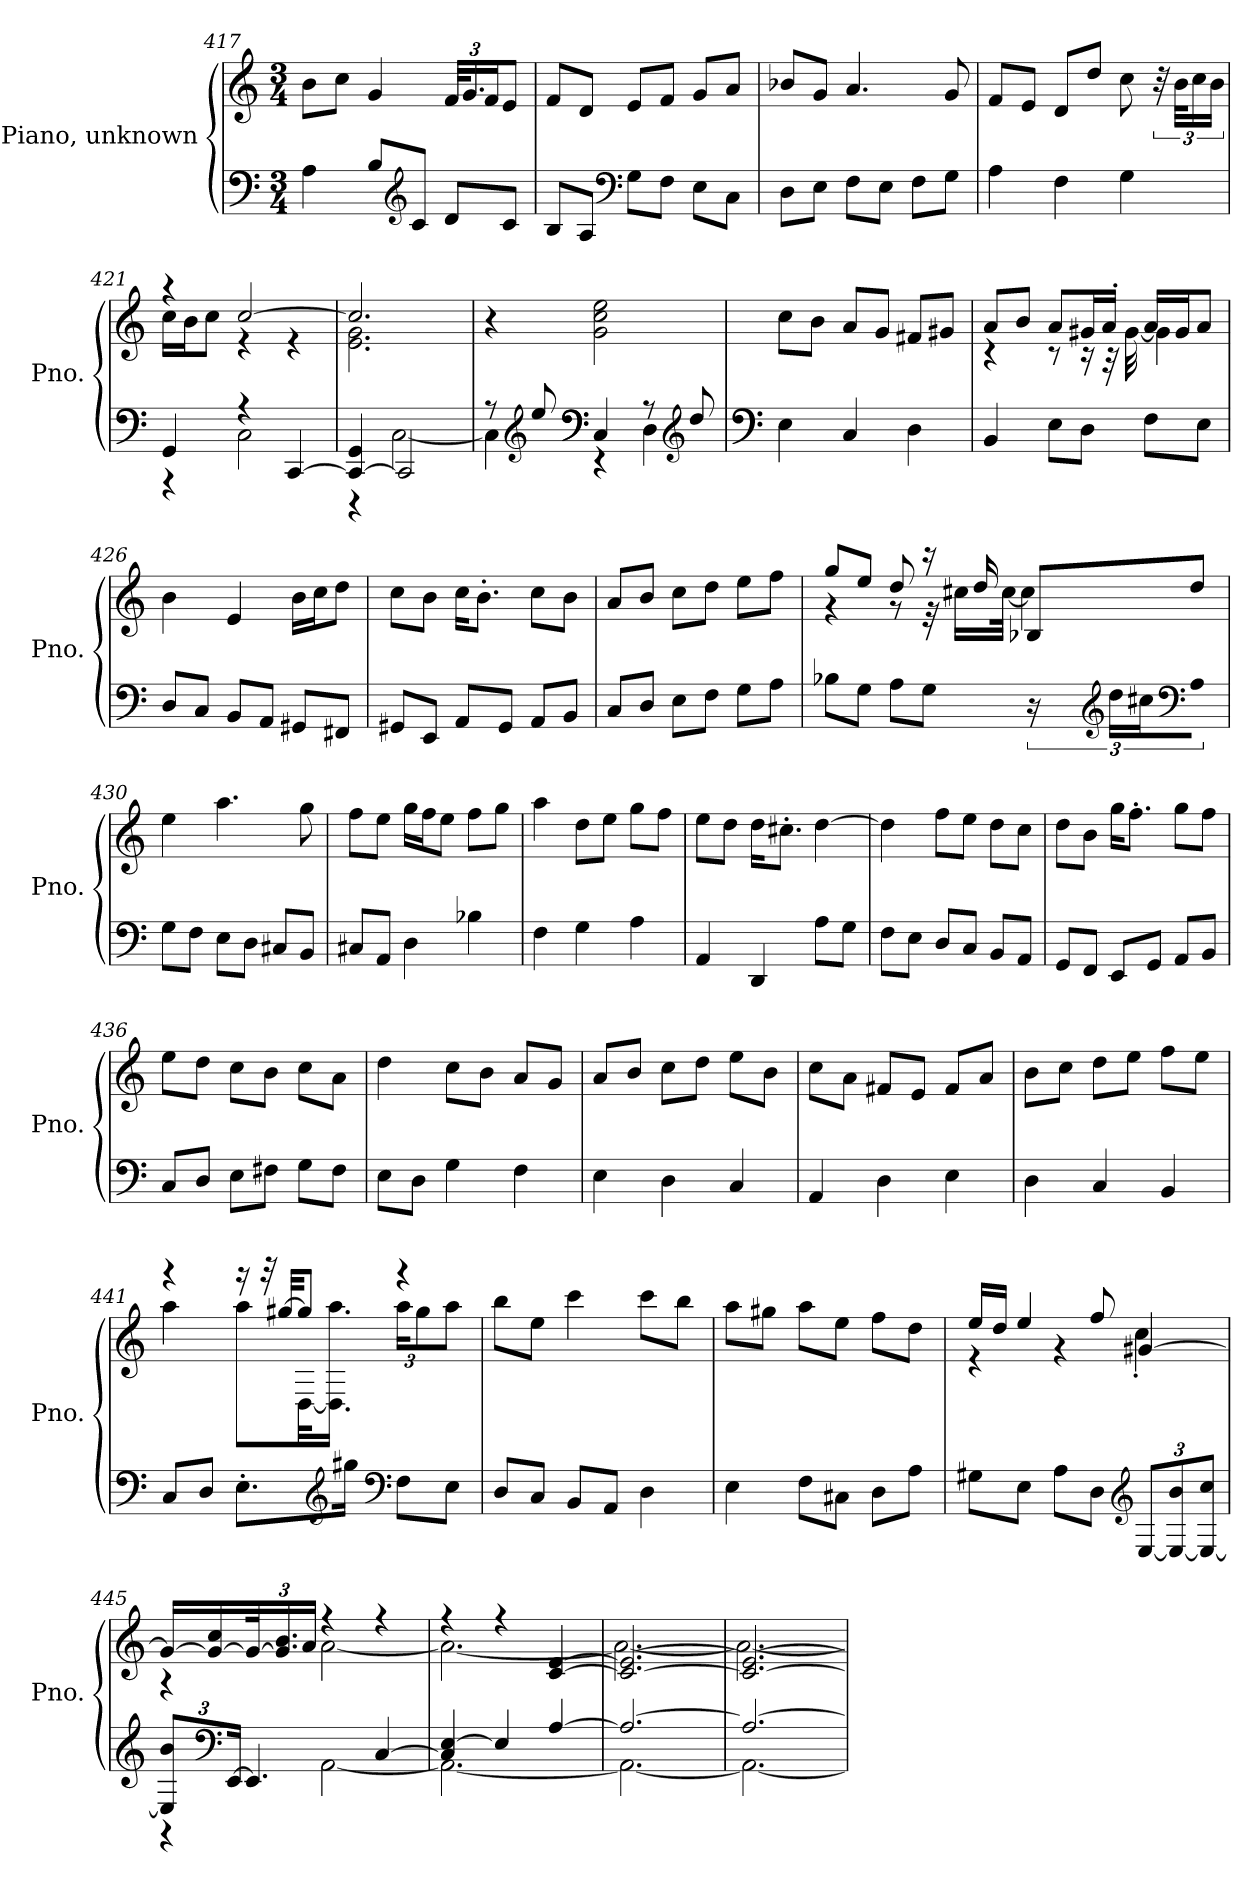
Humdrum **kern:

**kern	**kern
*part1	*part1
*staff2	*staff1
*I"Piano, unknown	*
*I'Pno.	*
*clefF4	*clefG2
*k[]	*k[]
*M3/4	*M3/4
=417	=417
4A\	8b\L
.	8cc\J
8B/L	4g/
*clefG2	*
8c/J	.
*	*Xbrackettup
8d/L	48f/KLL
.	24.g/
.	24f/J
8c/J	8e/J
=418	=418
8B/L	8f/L
8A/J	8d/J
*clefF4	*
8G\L	8e/L
8F\J	8f/J
8E\L	8g/L
8C\J	8a/J
!!LO:LB:g=z
=419	=419
8D\L	8b-X/L
8E\J	8g/J
8F\L	4.a/
8E\J	.
8F\L	.
8G\J	8g/
=420	=420
4A\	8f/L
.	8e/J
4F\	8d/L
.	8dd/J
4G\	8cc\
*	*brackettup
.	48r
.	48b\KLL
.	24cc\
.	24b\JJ
=421	=421
*^	*^
4GG/	4r	4r	16cc\LL
.	.	.	16b\J
.	.	.	8cc\J
4r	2C\	[2cc/	4r
[4CC/	.	.	4r
=422	=422	=422	=422
4CC/_ 4GG/	4r	2.cc/]	2.e\ 2.g\
2CC/]	[2C\	.	.
*	*	*v	*v
=423	=423	=423
8r	4C\]	4r
*clefG2	*	*
8ee/	.	.
*clefF4	*	*
4C/	4r	2g\ 2cc\ 2ee\
8r	4D\	.
*clefG2	*	*
8dd/	.	.
*v	*v	*
!!LO:PB:g=z
=424	=424
*clefF4	*
4E\	8cc\L
.	8b\J
4C/	8a/L
.	8g/J
4D\	8f#X/L
.	8g#X/J
=425	=425
*	*^
4BB/	8a/L	4r
.	8b/J	.
8E\L	8a/L	8r
8D\J	16g#X/L	16r
.	16a'/JJ	32r
.	.	[32g#\
8F\L	16a/LL	4g#\]
.	16g#/J	.
8E\J	8a/J	.
*	*v	*v
=426	=426
8D/L	4b\
8C/J	.
8BB/L	4e/
8AA/J	.
8GG#X/L	16b\LL
.	16cc\J
8FF#X/J	8dd\J
=427	=427
8GG#X/L	8cc\L
8EE/J	8b\J
8AA/L	16cc\KL
.	8.b'\J
8GG#/J	.
8AA/L	8cc\L
8BB/J	8b\J
=428	=428
8C/L	8a/L
8D/J	8b/J
8E\L	8cc\L
8F\J	8dd\J
8G\L	8ee\L
8A\J	8ff\J
!!LO:LB:g=z
=429	=429
*	*^
8B-X\L	8gg/L	4r
8G\J	8ee/J	.
8A\L	8dd/	8r
8G\J	16r	32r
.	.	16cc#X\LL
.	16dd/	.
.	.	[32cc#\JJk
24r	8B-X/L	4cc#\]
*clefG2	*	*
24dd\LL	.	.
24cc#X\J	.	.
*clefF4	*	*
8A\J	8dd/J	.
*	*v	*v
=430	=430
8G\L	4ee\
8F\J	.
8E\L	4.aa\
8D\J	.
8C#X/L	.
8BB/J	8gg\
=431	=431
8C#X/L	8ff\L
8AA/J	8ee\J
4D\	16gg\LL
.	16ff\J
.	8ee\J
4B-X\	8ff\L
.	8gg\J
=432	=432
4F\	4aa\
4G\	8dd\L
.	8ee\J
4A\	8gg\L
.	8ff\J
!!LO:LB:g=z
=433	=433
4AA/	8ee\L
.	8dd\J
4DD/	16dd\KL
.	8.cc#X'\J
8A\L	[4dd\
8G\J	.
=434	=434
8F\L	4dd\]
8E\J	.
8D/L	8ff\L
8C/J	8ee\J
8BB/L	8dd\L
8AA/J	8cc\J
=435	=435
8GG/L	8dd\L
8FF/J	8b\J
8EE/L	16gg\KL
.	8.ff'\J
8GG/J	.
8AA/L	8gg\L
8BB/J	8ff\J
=436	=436
8C/L	8ee\L
8D/J	8dd\J
8E\L	8cc\L
8F#X\J	8b\J
8G\L	8cc\L
8F#\J	8a\J
=437	=437
8E\L	4dd\
8D\J	.
4G\	8cc\L
.	8b\J
4F\	8a/L
.	8g/J
=438	=438
4E\	8a/L
.	8b/J
4D\	8cc\L
.	8dd\J
4C/	8ee\L
.	8b\J
!!LO:LB:g=z
=439	=439
4AA/	8cc\L
.	8a\J
4D\	8f#X/L
.	8e/J
4E\	8f#/L
.	8a/J
=440	=440
4D\	8b\L
.	8cc\J
4C/	8dd\L
.	8ee\J
4BB/	8ff\L
.	8ee\J
=441	=441
*	*^
8C/L	4r	4aa\
8D/J	.	.
8.E'\L	16r	8aa\L
.	32r	.
.	[32gg#X/KKL	.
.	8gg#/J]	[32D\KL
.	.	16.D\] 16.aa\JJ
*clefG2	*	*
16gg#X\Jk	.	.
*clefF4	*	*
*	*	*Xbrackettup
8F\L	4r	24aa\KL
.	.	12gg#\
8E\J	.	8aa\J
*	*v	*v
=442	=442
8D/L	8bb\L
8C/J	8ee\J
8BB/L	4ccc\
8AA/J	.
4D\	8ccc\L
.	8bb\J
!!LO:LB:g=z
=443	=443
4E\	8aa\L
.	8gg#X\J
8F\L	8aa\L
8C#X\J	8ee\J
8D\L	8ff\L
8A\J	8dd\J
=444	=444
*	*^
8G#X\L	16ee/LL	4r
.	16dd/JJ	.
8E\J	4ee/	.
8A\L	.	4r
8D\J	8ff/	.
*clefG2	*	*
*Xbrackettup	*	*
[12E/L	[4g#X/	4cc'\
12E/_ 12b/	.	.
12E/_ 12cc/J	.	.
=445	=445	=445
*^	*	*
12E/] 12b/L	4r	16g#/LL_	4r
.	.	16g#/_ 16cc/	.
*clefF4	*	*	*
[24EE/Jk	.	.	.
4.EE/]	.	48g#/K_	.
.	.	24.g#/] 24.b/	.
.	.	24a/JJ	.
.	[2AA\	4r	[2a\
[4C/	.	4r	.
=446	=446	=446	=446
4C/] [4E/	2.AA\_	4r	2.a\_
4E/]	.	4r	.
[4A/	.	[4c/ [4e/	.
=447	=447	=447	=447
2.A/_	2.AA\_	2.c/_ 2.e/_	2.a\_
=448	=448	=448	=448
2.A/_	2.AA\_	2.c/_ 2.e/_	2.a\_
*v	*v	*	*
*	*v	*v
=	=
*-	*-
